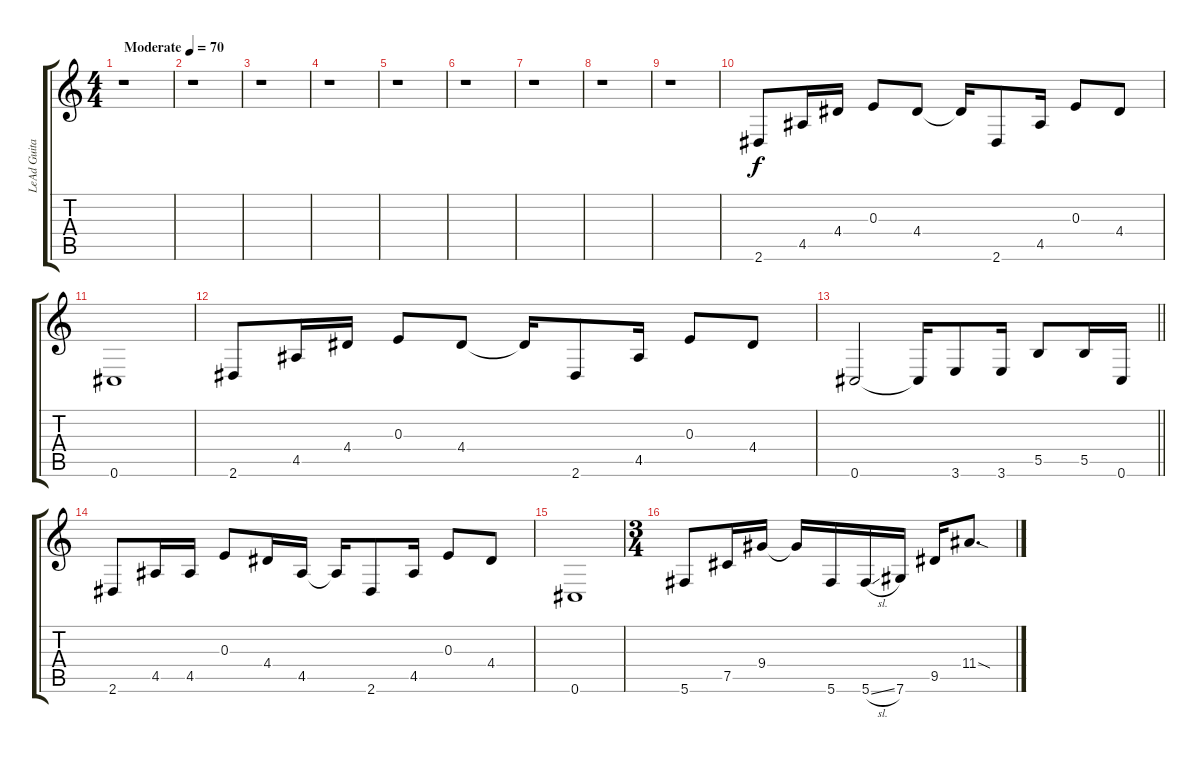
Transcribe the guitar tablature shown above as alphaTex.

\track ("LeAd Guitar [Clean]" "LeAd Guita") {instrument electricguitarclean}
\staff {score tabs}
\tuning (Db4 Ab3 E3 B2 Gb2 Db2) {hide}
\ts (4 4)
\tempo (70 "Moderate")
\clef g2
\ks c
r.1{dy f instrument electricguitarclean} |
r.1 |
r.1 |
r.1 |
r.1 |
r.1 |
r.1 |
r.1 |
r.1 |
2.6.8 4.5.16 4.4.16 0.3.8 4.4.8 4.4{t}.16 2.6.8 4.5.16 0.3.8 4.4.8 |
0.6.1 |
2.6.8 4.5.16 4.4.16 0.3.8 4.4.8 4.4{t}.16 2.6.8 4.5.16 0.3.8 4.4.8 |
\barLineRight lightlight
0.6.2 0.6{t}.16 3.6.8 3.6.16 5.5.8 5.5.16 0.6.16 |
2.6.8 4.5.16 4.5.16 0.3.8 4.4.16 4.5.16 4.5{t}.16 2.6.8 4.5.16 0.3.8 4.4.8 |
0.6.1 |
\ts (3 4)
5.6.8{volume 12} 7.5.16 9.4.16 9.4{t}.16 5.6.16 5.6{sl}.16 7.6.16 9.5.16 11.4{sod}.8{d}
